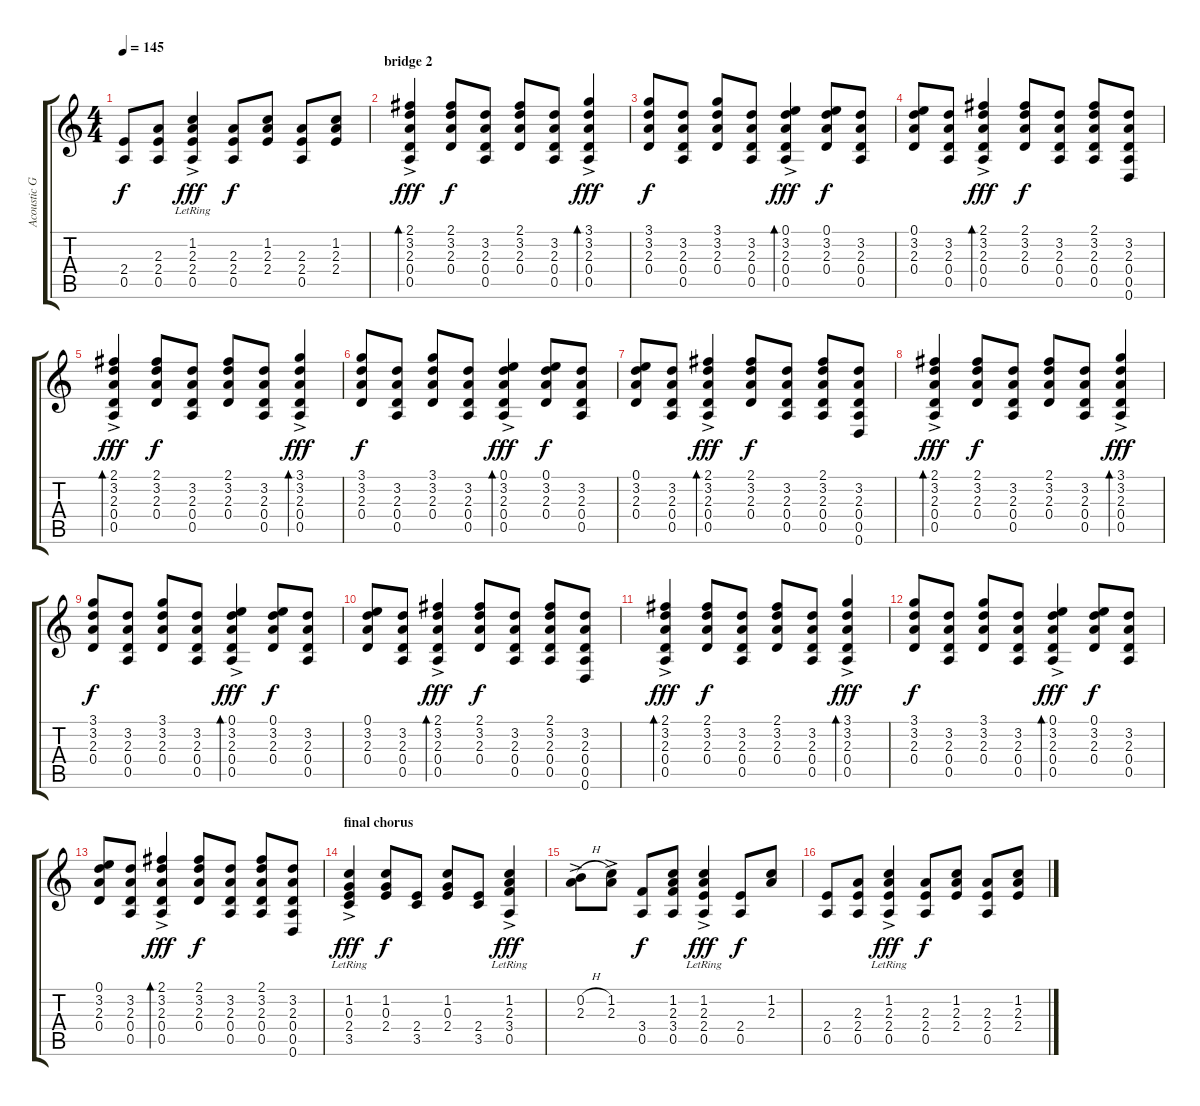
\track ("Acoustic Guitar" "Acoustic G") {instrument acousticguitarsteel}
\staff {score tabs}
\tuning (E4 B3 G3 D3 A2 D2) {hide}
\ts (4 4)
\tempo 145
\clef g2
\ks c
(2.4 0.5).8{dy f} (2.3 2.4 0.5).8 (1.2 2.3 2.4{ac lr} 0.5).4{dy fff} (2.3 2.4 0.5).8{dy f} (1.2 2.3 2.4).8 (2.3 2.4 0.5).8 (1.2 2.3 2.4).8 |
\section ("" "bridge 2")
(2.1{ac} 3.2 2.3 0.4 0.5).4{bd 60 dy fff} (2.1 3.2 2.3 0.4).8{dy f} (3.2 2.3 0.4 0.5).8 (2.1 3.2 2.3 0.4).8 (3.2 2.3 0.4 0.5).8 (3.1{ac} 3.2 2.3 0.4 0.5).4{bd 60 dy fff} |
(3.1 3.2 2.3 0.4).8{dy f} (3.2 2.3 0.4 0.5).8 (3.1 3.2 2.3 0.4).8 (3.2 2.3 0.4 0.5).8 (0.1{ac} 3.2 2.3 0.4 0.5).4{bd 60 dy fff} (0.1 3.2 2.3 0.4).8{dy f} (3.2 2.3 0.4 0.5).8 |
(0.1 3.2 2.3 0.4).8 (3.2 2.3 0.4 0.5).8 (2.1{ac} 3.2 2.3 0.4 0.5).4{bd 60 dy fff} (2.1 3.2 2.3 0.4).8{dy f} (3.2 2.3 0.4 0.5).8 (2.1 3.2 2.3 0.4 0.5).8 (3.2 2.3 0.4 0.5 0.6).8 |
(2.1{ac} 3.2 2.3 0.4 0.5).4{bd 60 dy fff} (2.1 3.2 2.3 0.4).8{dy f} (3.2 2.3 0.4 0.5).8 (2.1 3.2 2.3 0.4).8 (3.2 2.3 0.4 0.5).8 (3.1{ac} 3.2 2.3 0.4 0.5).4{bd 60 dy fff} |
(3.1 3.2 2.3 0.4).8{dy f} (3.2 2.3 0.4 0.5).8 (3.1 3.2 2.3 0.4).8 (3.2 2.3 0.4 0.5).8 (0.1{ac} 3.2 2.3 0.4 0.5).4{bd 60 dy fff} (0.1 3.2 2.3 0.4).8{dy f} (3.2 2.3 0.4 0.5).8 |
(0.1 3.2 2.3 0.4).8 (3.2 2.3 0.4 0.5).8 (2.1{ac} 3.2 2.3 0.4 0.5).4{bd 60 dy fff} (2.1 3.2 2.3 0.4).8{dy f} (3.2 2.3 0.4 0.5).8 (2.1 3.2 2.3 0.4 0.5).8 (3.2 2.3 0.4 0.5 0.6).8 |
(2.1{ac} 3.2 2.3 0.4 0.5).4{bd 60 dy fff} (2.1 3.2 2.3 0.4).8{dy f} (3.2 2.3 0.4 0.5).8 (2.1 3.2 2.3 0.4).8 (3.2 2.3 0.4 0.5).8 (3.1{ac} 3.2 2.3 0.4 0.5).4{bd 60 dy fff} |
(3.1 3.2 2.3 0.4).8{dy f} (3.2 2.3 0.4 0.5).8 (3.1 3.2 2.3 0.4).8 (3.2 2.3 0.4 0.5).8 (0.1{ac} 3.2 2.3 0.4 0.5).4{bd 60 dy fff} (0.1 3.2 2.3 0.4).8{dy f} (3.2 2.3 0.4 0.5).8 |
(0.1 3.2 2.3 0.4).8 (3.2 2.3 0.4 0.5).8 (2.1{ac} 3.2 2.3 0.4 0.5).4{bd 60 dy fff} (2.1 3.2 2.3 0.4).8{dy f} (3.2 2.3 0.4 0.5).8 (2.1 3.2 2.3 0.4 0.5).8 (3.2 2.3 0.4 0.5 0.6).8 |
(2.1{ac} 3.2 2.3 0.4 0.5).4{bd 60 dy fff} (2.1 3.2 2.3 0.4).8{dy f} (3.2 2.3 0.4 0.5).8 (2.1 3.2 2.3 0.4).8 (3.2 2.3 0.4 0.5).8 (3.1{ac} 3.2 2.3 0.4 0.5).4{bd 60 dy fff} |
(3.1 3.2 2.3 0.4).8{dy f} (3.2 2.3 0.4 0.5).8 (3.1 3.2 2.3 0.4).8 (3.2 2.3 0.4 0.5).8 (0.1{ac} 3.2 2.3 0.4 0.5).4{bd 60 dy fff} (0.1 3.2 2.3 0.4).8{dy f} (3.2 2.3 0.4 0.5).8 |
(0.1 3.2 2.3 0.4).8 (3.2 2.3 0.4 0.5).8 (2.1{ac} 3.2 2.3 0.4 0.5).4{bd 60 dy fff} (2.1 3.2 2.3 0.4).8{dy f} (3.2 2.3 0.4 0.5).8 (2.1 3.2 2.3 0.4 0.5).8 (3.2 2.3 0.4 0.5 0.6).8 |
\section ("" "final chorus")
(1.2 0.3{lr} 2.4 3.5{ac lr}).4{dy fff} (1.2 0.3 2.4).8{dy f} (2.4 3.5).8 (1.2 0.3 2.4).8 (2.4 3.5).8 (1.2 2.3{ac lr} 3.4 0.5).4{dy fff} |
(0.2{h ac} 2.3).8 (1.2{ac} 2.3).8 (3.4 0.5).8{dy f} (1.2 2.3 3.4 0.5).8 (1.2 2.3 2.4{ac lr} 0.5).4{dy fff} (2.4 0.5).8{dy f} (1.2 2.3).8 |
(2.4 0.5).8 (2.3 2.4 0.5).8 (1.2 2.3 2.4{ac lr} 0.5).4{dy fff} (2.3 2.4 0.5).8{dy f} (1.2 2.3 2.4).8 (2.3 2.4 0.5).8 (1.2 2.3 2.4).8
